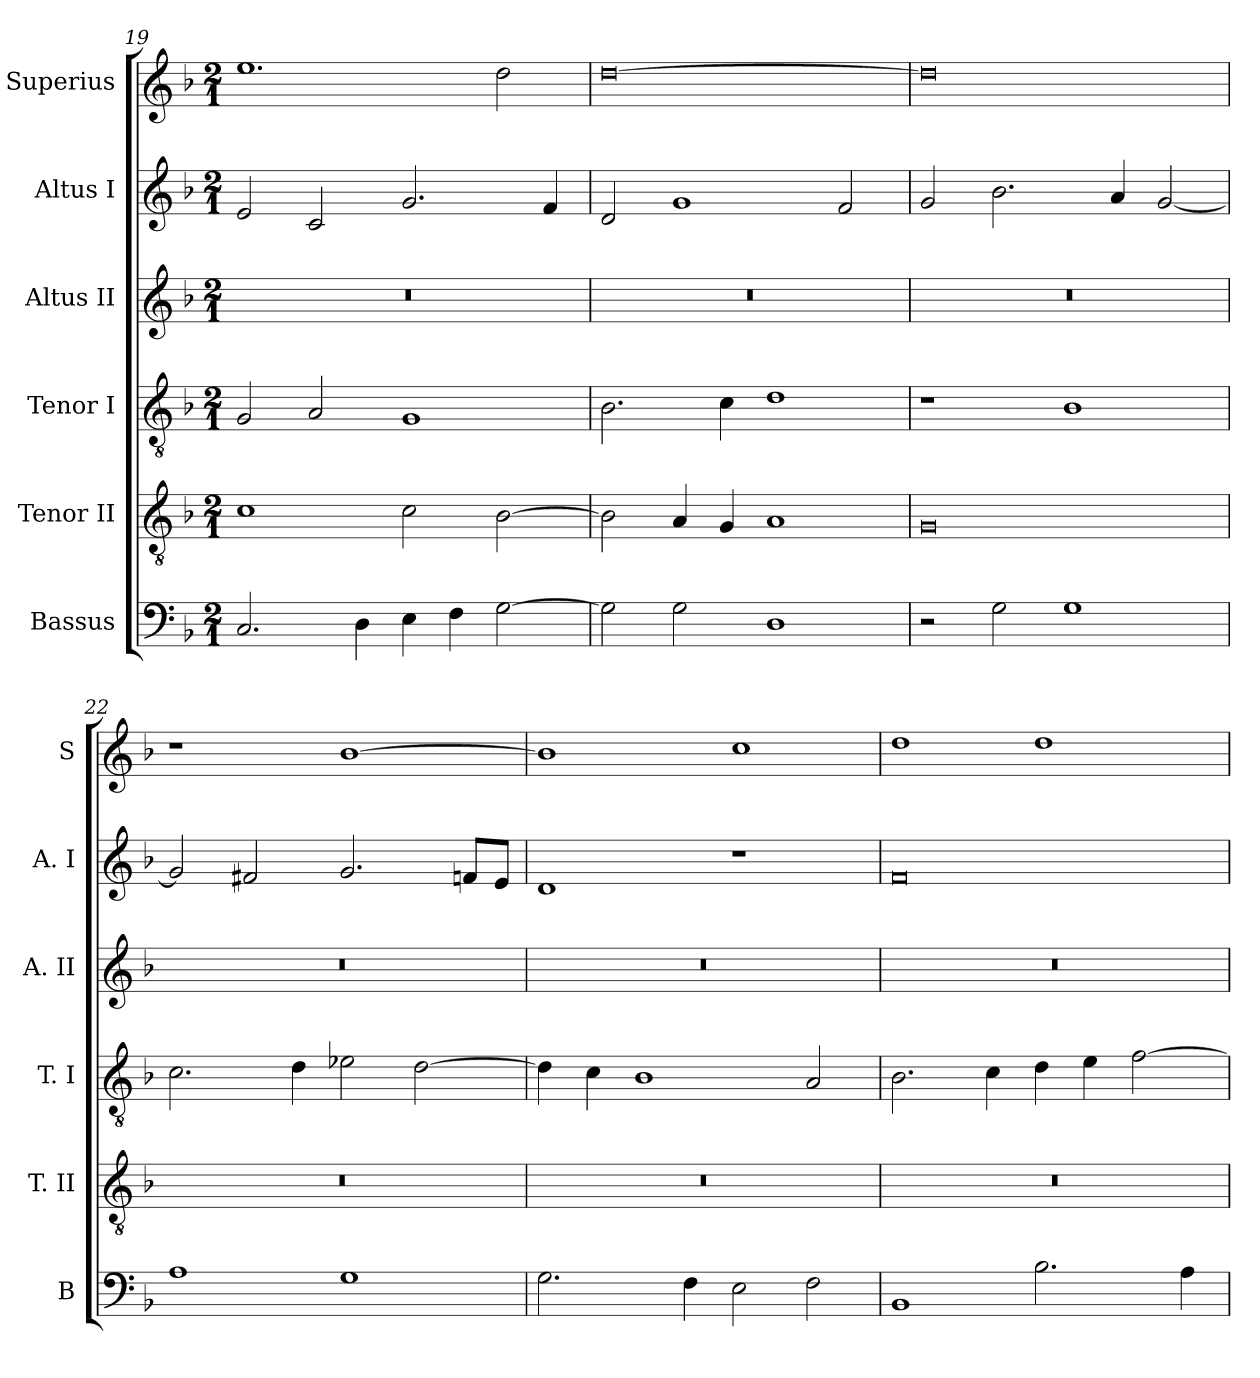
**kern	**kern	**kern	**kern	**kern	**kern
*part6	*part5	*part4	*part3	*part2	*part1
*staff6	*staff5	*staff4	*staff3	*staff2	*staff1
*I"Bassus	*I"Tenor II	*I"Tenor I	*I"Altus II	*I"Altus I	*I"Superius
*I'B	*I'T. II	*I'T. I	*I'A. II	*I'A. I	*I'S
*clefF4	*clefGv2	*clefGv2	*clefG2	*clefG2	*clefG2
*k[b-]	*k[b-]	*k[b-]	*k[b-]	*k[b-]	*k[b-]
*F:	*F:	*F:	*F:	*F:	*F:
*M2/1	*M2/1	*M2/1	*M2/1	*M2/1	*M2/1
=19	=19	=19	=19	=19	=19
2.C	1c	2G	0r	2e	1.ee
.	.	2A	.	2c	.
4D	.	.	.	.	.
4E	2c	1G	.	2.g	.
4F	.	.	.	.	.
[2G	[2B-	.	.	.	2dd
.	.	.	.	4f	.
=20	=20	=20	=20	=20	=20
2G]	2B-]	2.B-	0r	2d	[0dd
2G	4A	.	.	1g	.
.	4G	4c	.	.	.
1D	1A	1d	.	.	.
.	.	.	.	2f	.
=21	=21	=21	=21	=21	=21
2r	0G	1r	0r	2g	0dd]
2G	.	.	.	2.b-	.
1G	.	1B-	.	.	.
.	.	.	.	4a	.
.	.	.	.	[2g	.
=22	=22	=22	=22	=22	=22
1A	0r	2.c	0r	2g]	1r
.	.	.	.	2f#X	.
.	.	4d	.	.	.
1G	.	2e-X	.	2.g	[1b-
.	.	[2d	.	.	.
.	.	.	.	8fnL	.
.	.	.	.	8eJ	.
=23	=23	=23	=23	=23	=23
2.G	0r	4d]	0r	1d	1b-]
.	.	4c	.	.	.
.	.	1B-	.	.	.
4F	.	.	.	.	.
2E	.	.	.	1r	1cc
2F	.	2A	.	.	.
=24	=24	=24	=24	=24	=24
1BB-	0r	2.B-	0r	0f	1dd
.	.	4c	.	.	.
2.B-	.	4d	.	.	1dd
.	.	4e	.	.	.
.	.	[2f	.	.	.
4A	.	.	.	.	.
=	=	=	=	=	=
*-	*-	*-	*-	*-	*-
